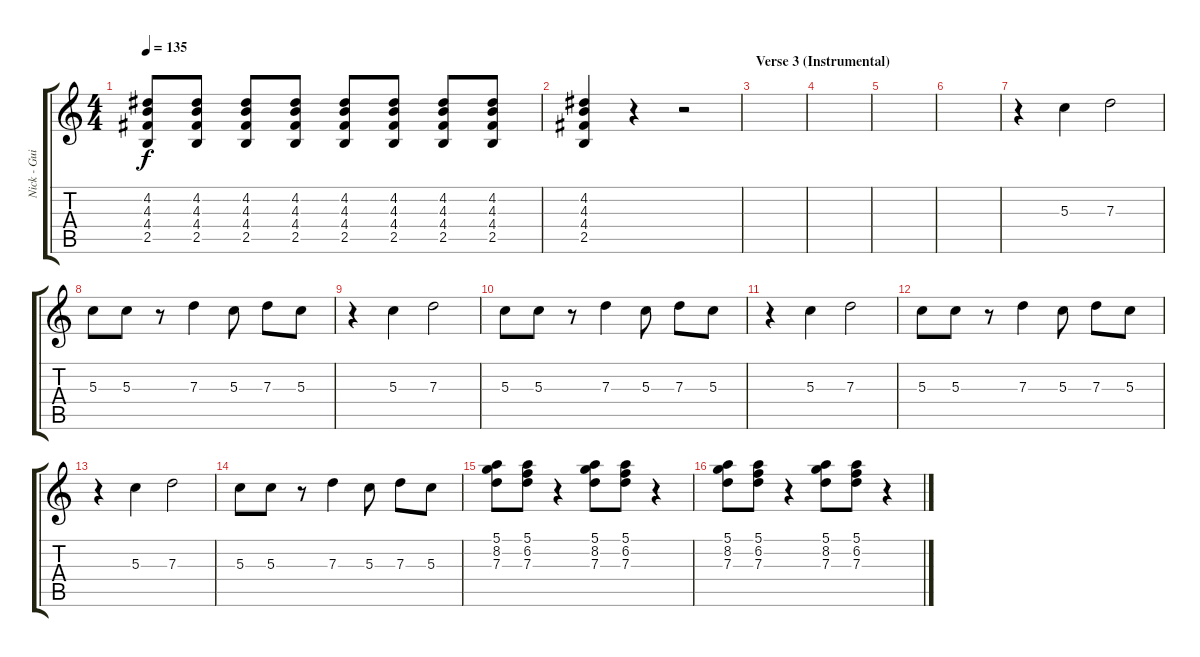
\track ("Nick - Guitar" "Nick - Gui") {instrument overdrivenguitar}
\staff {score tabs}
\tuning (E4 B3 G3 D3 A2 E2) {hide}
\ts (4 4)
\tempo 135
\clef g2
\ks c
(4.2 4.3 4.4 2.5).8{dy f} (4.2 4.3 4.4 2.5).8 (4.2 4.3 4.4 2.5).8 (4.2 4.3 4.4 2.5).8 (4.2 4.3 4.4 2.5).8 (4.2 4.3 4.4 2.5).8 (4.2 4.3 4.4 2.5).8 (4.2 4.3 4.4 2.5).8 |
(4.2 4.3 4.4 2.5).4 r.4 r.2 |
\section ("" "Verse 3 (Instrumental)")
|
|
|
|
r.4 5.3.4 7.3.2 |
5.3.8 5.3.8 r.8 7.3.4 5.3.8 7.3.8 5.3.8 |
r.4 5.3.4 7.3.2 |
5.3.8 5.3.8 r.8 7.3.4 5.3.8 7.3.8 5.3.8 |
r.4 5.3.4 7.3.2 |
5.3.8 5.3.8 r.8 7.3.4 5.3.8 7.3.8 5.3.8 |
r.4 5.3.4 7.3.2 |
5.3.8 5.3.8 r.8 7.3.4 5.3.8 7.3.8 5.3.8 |
(5.1 8.2 7.3).8{volume 8} (5.1 6.2 7.3).8 r.4 (5.1 8.2 7.3).8 (5.1 6.2 7.3).8 r.4 |
(5.1 8.2 7.3).8 (5.1 6.2 7.3).8 r.4 (5.1 8.2 7.3).8 (5.1 6.2 7.3).8 r.4
